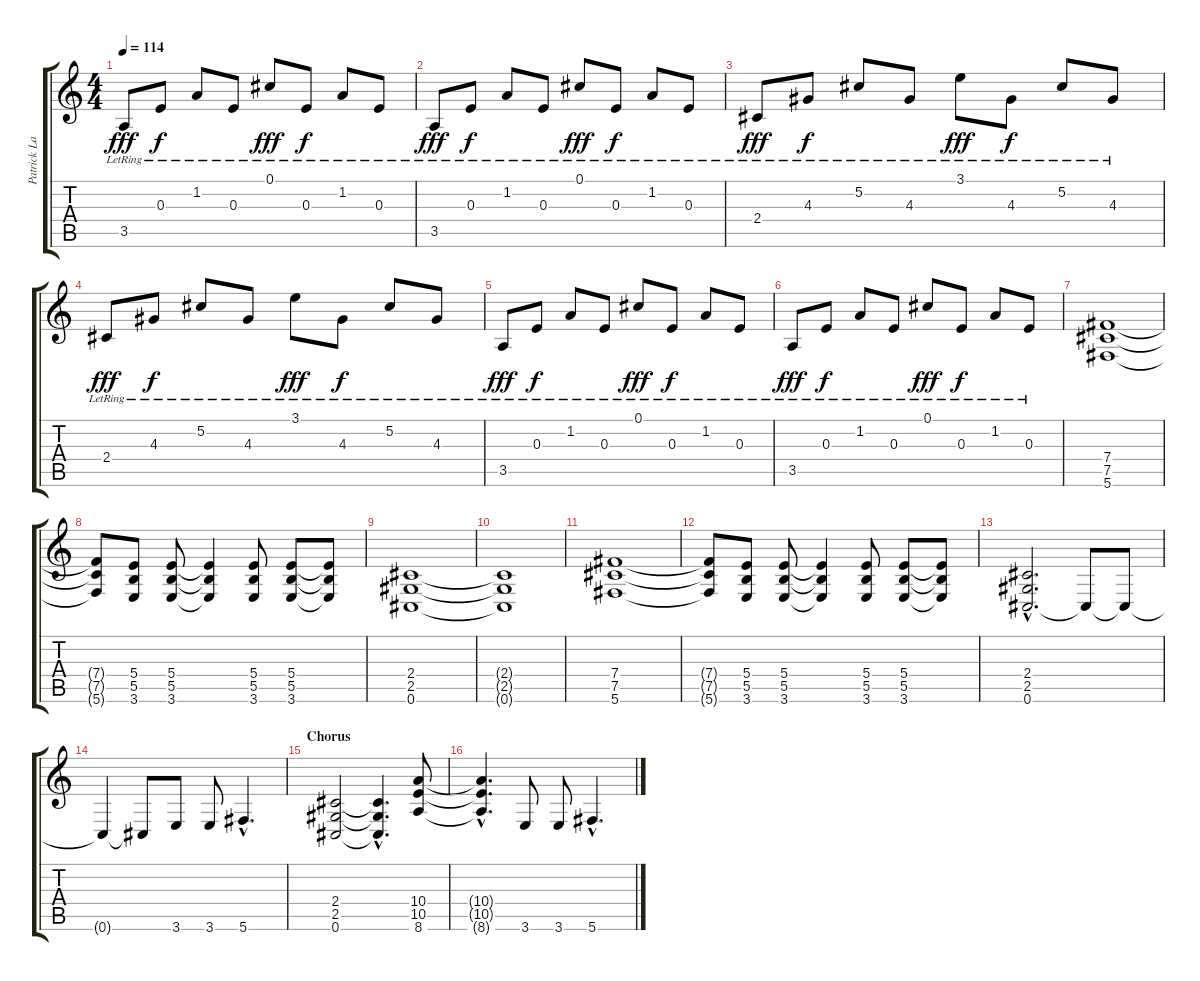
\track ("Patrick Lachman" "Patrick La") {instrument distortionguitar}
\staff {score tabs}
\tuning (Db4 Ab3 E3 B2 Gb2 Db2) {hide}
\ts (4 4)
\tempo 114
\clef g2
\ks c
3.5{lr}.8{dy fff} 0.3{lr}.8{dy f} 1.2{lr}.8 0.3{lr}.8 0.1{lr}.8{dy fff} 0.3{lr}.8{dy f} 1.2{lr}.8 0.3{lr}.8 |
3.5{lr}.8{dy fff} 0.3{lr}.8{dy f} 1.2{lr}.8 0.3{lr}.8 0.1{lr}.8{dy fff} 0.3{lr}.8{dy f} 1.2{lr}.8 0.3{lr}.8 |
2.4{lr}.8{dy fff} 4.3{lr}.8{dy f} 5.2{lr}.8 4.3{lr}.8 3.1{lr}.8{dy fff} 4.3{lr}.8{dy f} 5.2{lr}.8 4.3{lr}.8 |
2.4{lr}.8{dy fff} 4.3{lr}.8{dy f} 5.2{lr}.8 4.3{lr}.8 3.1{lr}.8{dy fff} 4.3{lr}.8{dy f} 5.2{lr}.8 4.3{lr}.8 |
3.5{lr}.8{dy fff} 0.3{lr}.8{dy f} 1.2{lr}.8 0.3{lr}.8 0.1{lr}.8{dy fff} 0.3{lr}.8{dy f} 1.2{lr}.8 0.3{lr}.8 |
3.5{lr}.8{dy fff} 0.3{lr}.8{dy f} 1.2{lr}.8 0.3{lr}.8 0.1{lr}.8{dy fff} 0.3{lr}.8{dy f} 1.2{lr}.8 0.3{lr}.8 |
(7.4 7.5 5.6).1{instrument distortionguitar} |
(7.4{t} 7.5{t} 5.6{t}).8 (5.4 5.5 3.6).8 (5.4 5.5 3.6).8 (5.4{t} 5.5{t} 3.6{t}).4 (5.4 5.5 3.6).8 (5.4 5.5 3.6).8 (5.4{t} 5.5{t} 3.6{t}).8 |
(2.4 2.5 0.6).1 |
(2.4{t} 2.5{t} 0.6{t}).1 |
(7.4 7.5 5.6).1{instrument distortionguitar} |
(7.4{t} 7.5{t} 5.6{t}).8 (5.4 5.5 3.6).8 (5.4 5.5 3.6).8 (5.4{t} 5.5{t} 3.6{t}).4 (5.4 5.5 3.6).8 (5.4 5.5 3.6).8 (5.4{t} 5.5{t} 3.6{t}).8 |
(2.4{hac} 2.5{hac} 0.6{hac}).2{d} 0.6{t}.8 0.6{t}.8 |
0.6{t}.4 0.6{t}.8 3.6.8 3.6.8 5.6{hac}.4{d} |
\section ("" "Chorus")
(2.4 2.5 0.6).2 (2.4{hac t} 2.5{hac t} 0.6{hac t}).4{d} (10.4 10.5 8.6).8 |
(10.4{hac t} 10.5{hac t} 8.6{hac t}).4{d} 3.6.8 3.6.8 5.6{hac}.4{d}
